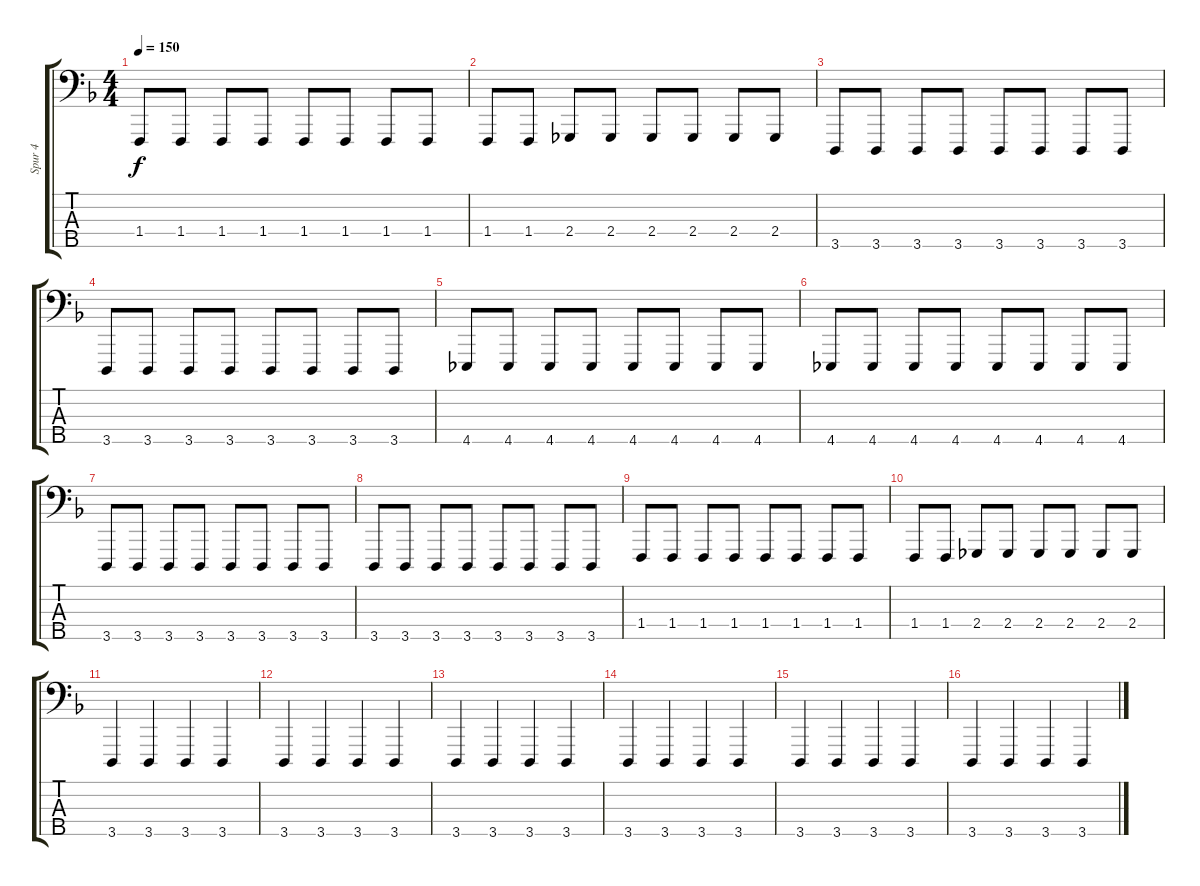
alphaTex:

\track ("Spur 4" "Spur 4") {instrument cello}
\staff {score tabs}
\tuning (G2 D2 A1 E1 B0) {hide}
\ts (4 4)
\tempo 150
\clef f4
\ks f
1.4.8{dy f} 1.4.8 1.4.8 1.4.8 1.4.8 1.4.8 1.4.8 1.4.8 |
1.4.8 1.4.8 2.4.8 2.4.8 2.4.8 2.4.8 2.4.8 2.4.8 |
3.5.8 3.5.8 3.5.8 3.5.8 3.5.8 3.5.8 3.5.8 3.5.8 |
3.5.8 3.5.8 3.5.8 3.5.8 3.5.8 3.5.8 3.5.8 3.5.8 |
4.5.8 4.5.8 4.5.8 4.5.8 4.5.8 4.5.8 4.5.8 4.5.8 |
4.5.8 4.5.8 4.5.8 4.5.8 4.5.8 4.5.8 4.5.8 4.5.8 |
3.5.8 3.5.8 3.5.8 3.5.8 3.5.8 3.5.8 3.5.8 3.5.8 |
3.5.8 3.5.8 3.5.8 3.5.8 3.5.8 3.5.8 3.5.8 3.5.8 |
1.4.8 1.4.8 1.4.8 1.4.8 1.4.8 1.4.8 1.4.8 1.4.8 |
1.4.8 1.4.8 2.4.8 2.4.8 2.4.8 2.4.8 2.4.8 2.4.8 |
3.5.4 3.5.4 3.5.4 3.5.4 |
3.5.4 3.5.4 3.5.4 3.5.4 |
3.5.4 3.5.4 3.5.4 3.5.4 |
3.5.4 3.5.4 3.5.4 3.5.4 |
3.5.4 3.5.4 3.5.4 3.5.4 |
3.5.4 3.5.4 3.5.4 3.5.4
